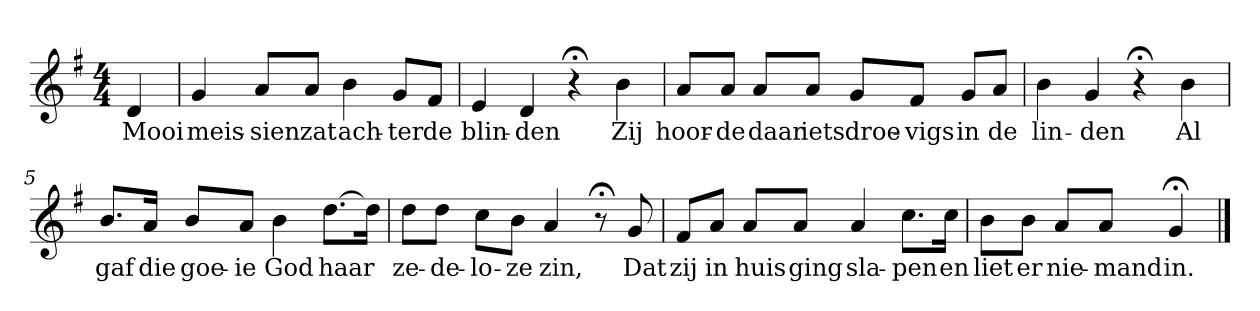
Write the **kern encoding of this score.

**kern	**text
*part1	*part1
*staff1	*staff1
*k[f#]	*
*G:	*
*M4/4	*
*MM120	*
=	=
4d	Mooi
=1	=1
4g	meis-
8aL	-sien
8aJ	zat
4b	ach-
8gL	-ter
8f#J	de
=2	=2
4e	blin-
4d	-den
4r;<	.
4b	Zij
=3	=3
8aL	hoor-
8aJ	-de
8aL	daar
8aJ	iets
8gL	droe-
8f#J	-vigs
8gL	in
8aJ	de
=4	=4
4b	lin-
4g	-den
4r;<	.
4b	Al
=5	=5
8.bL	gaf
16aJk	die
8bL	goe-
8aJ	-ie
4b	God
[8.ddL	haar
16ddJk]	.
=6	=6
8ddL	ze-
8ddJ	-de-
8ccL	-lo-
8bJ	-ze
4a	zin,
8r;<	.
8g	Dat
=7	=7
8f#L	zij
8aJ	in
8aL	huis
8aJ	ging
4a	sla-
8.ccL	-pen
16ccJk	en
=8	=8
8bL	liet
8bJ	er
8aL	nie-
8aJ	-mand
4g;<	in.
==	==
*-	*-
